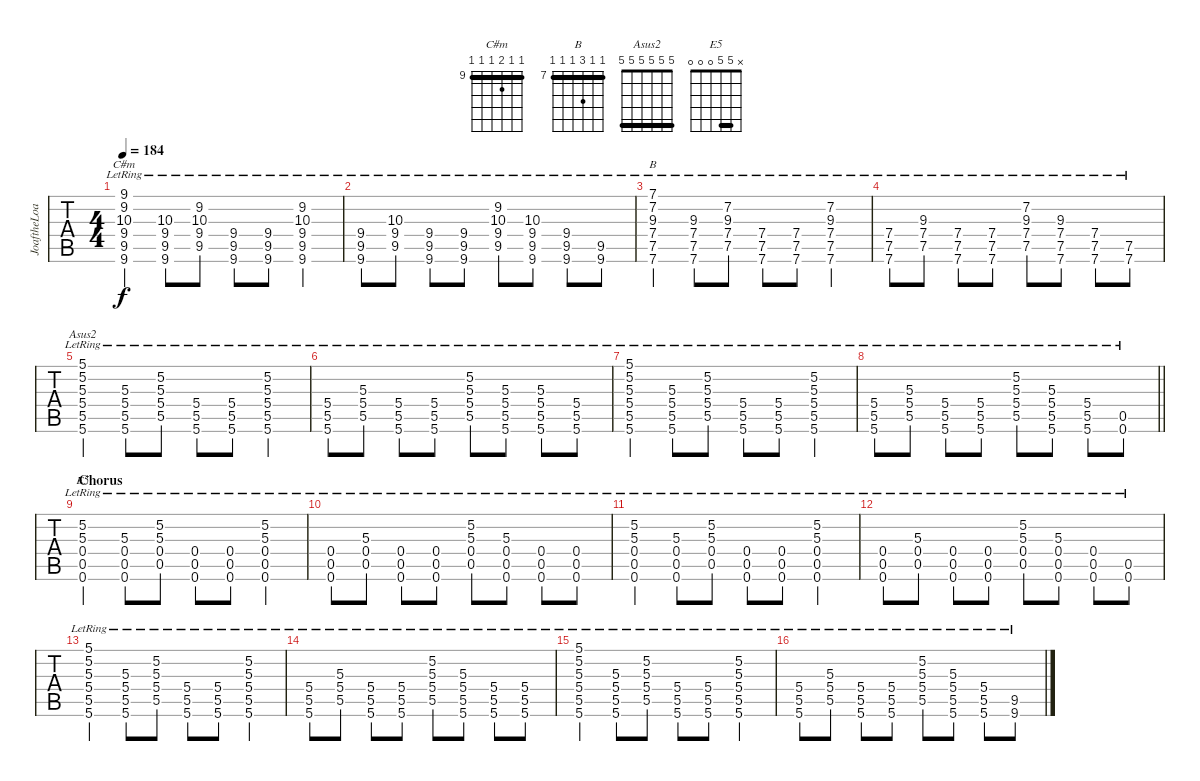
\track ("JoaftheLoaf (Guitar)" "JoaftheLoa") {instrument acousticguitarsteel}
\staff {tabs}
\tuning (E4 B3 Gb3 E3 B2 E2) {hide}
\chord ("C#m" 9 9 10 9 9 9) {firstfret 9 barre 9}
\chord ("B" 7 7 9 7 7 7) {firstfret 7 barre 7}
\chord ("Asus2" 5 5 5 5 5 5) {barre 5}
\chord ("E5" x 5 5 0 0 0) {barre 5}
\ts (4 4)
\tempo 184
\clef g2
\ks c
(9.1{lr} 9.2{lr} 10.3{lr} 9.4{lr} 9.5{lr} 9.6{lr}).4{ch "C#m" dy f} (10.3{lr} 9.4{lr} 9.5{lr} 9.6{lr}).8 (9.2{lr} 10.3{lr} 9.4{lr} 9.5{lr}).8 (9.4{lr} 9.5{lr} 9.6{lr}).8 (9.4{lr} 9.5{lr} 9.6{lr}).8 (9.2{lr} 10.3{lr} 9.4{lr} 9.5{lr} 9.6{lr}).4 |
(9.4{lr} 9.5{lr} 9.6{lr}).8 (10.3{lr} 9.4{lr} 9.5{lr}).8 (9.4{lr} 9.5{lr} 9.6{lr}).8 (9.4{lr} 9.5{lr} 9.6{lr}).8 (9.2{lr} 10.3{lr} 9.4{lr} 9.5{lr}).8 (10.3{lr} 9.4{lr} 9.5{lr} 9.6{lr}).8 (9.4{lr} 9.5{lr} 9.6{lr}).8 (9.5{lr} 9.6{lr}).8 |
(7.1{lr} 7.2{lr} 9.3{lr} 7.4{lr} 7.5{lr} 7.6{lr}).4{ch "B"} (9.3{lr} 7.4{lr} 7.5{lr} 7.6{lr}).8 (7.2{lr} 9.3{lr} 7.4{lr} 7.5{lr}).8 (7.4{lr} 7.5{lr} 7.6{lr}).8 (7.4{lr} 7.5{lr} 7.6{lr}).8 (7.2{lr} 9.3{lr} 7.4{lr} 7.5{lr} 7.6{lr}).4 |
(7.4{lr} 7.5{lr} 7.6{lr}).8 (9.3{lr} 7.4{lr} 7.5{lr}).8 (7.4{lr} 7.5{lr} 7.6{lr}).8 (7.4{lr} 7.5{lr} 7.6{lr}).8 (7.2{lr} 9.3{lr} 7.4{lr} 7.5{lr}).8 (9.3{lr} 7.4{lr} 7.5{lr} 7.6{lr}).8 (7.4{lr} 7.5{lr} 7.6{lr}).8 (7.5{lr} 7.6{lr}).8 |
(5.1{lr} 5.2{lr} 5.3{lr} 5.4{lr} 5.5{lr} 5.6{lr}).4{ch "Asus2"} (5.3{lr} 5.4{lr} 5.5{lr} 5.6{lr}).8 (5.2{lr} 5.3{lr} 5.4{lr} 5.5{lr}).8 (5.4{lr} 5.5{lr} 5.6{lr}).8 (5.4{lr} 5.5{lr} 5.6{lr}).8 (5.2{lr} 5.3{lr} 5.4{lr} 5.5{lr} 5.6{lr}).4 |
(5.4{lr} 5.5{lr} 5.6{lr}).8 (5.3{lr} 5.4{lr} 5.5{lr}).8 (5.4{lr} 5.5{lr} 5.6{lr}).8 (5.4{lr} 5.5{lr} 5.6{lr}).8 (5.2{lr} 5.3{lr} 5.4{lr} 5.5{lr}).8 (5.3{lr} 5.4{lr} 5.5{lr} 5.6{lr}).8 (5.3{lr} 5.4{lr} 5.5{lr} 5.6{lr}).8 (5.4{lr} 5.5{lr} 5.6{lr}).8 |
(5.1{lr} 5.2{lr} 5.3{lr} 5.4{lr} 5.5{lr} 5.6{lr}).4 (5.3{lr} 5.4{lr} 5.5{lr} 5.6{lr}).8 (5.2{lr} 5.3{lr} 5.4{lr} 5.5{lr}).8 (5.4{lr} 5.5{lr} 5.6{lr}).8 (5.4{lr} 5.5{lr} 5.6{lr}).8 (5.2{lr} 5.3{lr} 5.4{lr} 5.5{lr} 5.6{lr}).4 |
\barLineRight lightlight
(5.4{lr} 5.5{lr} 5.6{lr}).8 (5.3{lr} 5.4{lr} 5.5{lr}).8 (5.4{lr} 5.5{lr} 5.6{lr}).8 (5.4{lr} 5.5{lr} 5.6{lr}).8 (5.2{lr} 5.3{lr} 5.4{lr} 5.5{lr}).8 (5.3{lr} 5.4{lr} 5.5{lr} 5.6{lr}).8 (5.4{lr} 5.5{lr} 5.6{lr}).8 (0.5{lr} 0.6{lr}).8 |
\section ("" "Chorus")
(5.2{lr} 5.3{lr} 0.4{lr} 0.5{lr} 0.6{lr}).4{ch "E5"} (5.3{lr} 0.4{lr} 0.5{lr} 0.6{lr}).8 (5.2{lr} 5.3{lr} 0.4{lr} 0.5{lr}).8 (0.4{lr} 0.5{lr} 0.6{lr}).8 (0.4{lr} 0.5{lr} 0.6{lr}).8 (5.2{lr} 5.3{lr} 0.4{lr} 0.5{lr} 0.6{lr}).4 |
(0.4{lr} 0.5{lr} 0.6{lr}).8 (5.3{lr} 0.4{lr} 0.5{lr}).8 (0.4{lr} 0.5{lr} 0.6{lr}).8 (0.4{lr} 0.5{lr} 0.6{lr}).8 (5.2{lr} 5.3{lr} 0.4{lr} 0.5{lr}).8 (5.3{lr} 0.4{lr} 0.5{lr} 0.6{lr}).8 (0.4{lr} 0.5{lr} 0.6{lr}).8 (0.4{lr} 0.5{lr} 0.6{lr}).8 |
(5.2{lr} 5.3{lr} 0.4{lr} 0.5{lr} 0.6{lr}).4 (5.3{lr} 0.4{lr} 0.5{lr} 0.6{lr}).8 (5.2{lr} 5.3{lr} 0.4{lr} 0.5{lr}).8 (0.4{lr} 0.5{lr} 0.6{lr}).8 (0.4{lr} 0.5{lr} 0.6{lr}).8 (5.2{lr} 5.3{lr} 0.4{lr} 0.5{lr} 0.6{lr}).4 |
(0.4{lr} 0.5{lr} 0.6{lr}).8 (5.3{lr} 0.4{lr} 0.5{lr}).8 (0.4{lr} 0.5{lr} 0.6{lr}).8 (0.4{lr} 0.5{lr} 0.6{lr}).8 (5.2{lr} 5.3{lr} 0.4{lr} 0.5{lr}).8 (5.3{lr} 0.4{lr} 0.5{lr} 0.6{lr}).8 (0.4{lr} 0.5{lr} 0.6{lr}).8 (0.5{lr} 0.6{lr}).8 |
(5.1{lr} 5.2{lr} 5.3{lr} 5.4{lr} 5.5{lr} 5.6{lr}).4 (5.3{lr} 5.4{lr} 5.5{lr} 5.6{lr}).8 (5.2{lr} 5.3{lr} 5.4{lr} 5.5{lr}).8 (5.4{lr} 5.5{lr} 5.6{lr}).8 (5.4{lr} 5.5{lr} 5.6{lr}).8 (5.2{lr} 5.3{lr} 5.4{lr} 5.5{lr} 5.6{lr}).4 |
(5.4{lr} 5.5{lr} 5.6{lr}).8 (5.3{lr} 5.4{lr} 5.5{lr}).8 (5.4{lr} 5.5{lr} 5.6{lr}).8 (5.4{lr} 5.5{lr} 5.6{lr}).8 (5.2{lr} 5.3{lr} 5.4{lr} 5.5{lr}).8 (5.3{lr} 5.4{lr} 5.5{lr} 5.6{lr}).8 (5.4{lr} 5.5{lr} 5.6{lr}).8 (5.4{lr} 5.5{lr} 5.6{lr}).8 |
(5.1{lr} 5.2{lr} 5.3{lr} 5.4{lr} 5.5{lr} 5.6{lr}).4 (5.3{lr} 5.4{lr} 5.5{lr} 5.6{lr}).8 (5.2{lr} 5.3{lr} 5.4{lr} 5.5{lr}).8 (5.4{lr} 5.5{lr} 5.6{lr}).8 (5.4{lr} 5.5{lr} 5.6{lr}).8 (5.2{lr} 5.3{lr} 5.4{lr} 5.5{lr} 5.6{lr}).4 |
(5.4{lr} 5.5{lr} 5.6{lr}).8 (5.3{lr} 5.4{lr} 5.5{lr}).8 (5.4{lr} 5.5{lr} 5.6{lr}).8 (5.4{lr} 5.5{lr} 5.6{lr}).8 (5.2{lr} 5.3{lr} 5.4{lr} 5.5{lr}).8 (5.3{lr} 5.4{lr} 5.5{lr} 5.6{lr}).8 (5.4{lr} 5.5{lr} 5.6{lr}).8 (9.5{lr} 9.6{lr}).8
